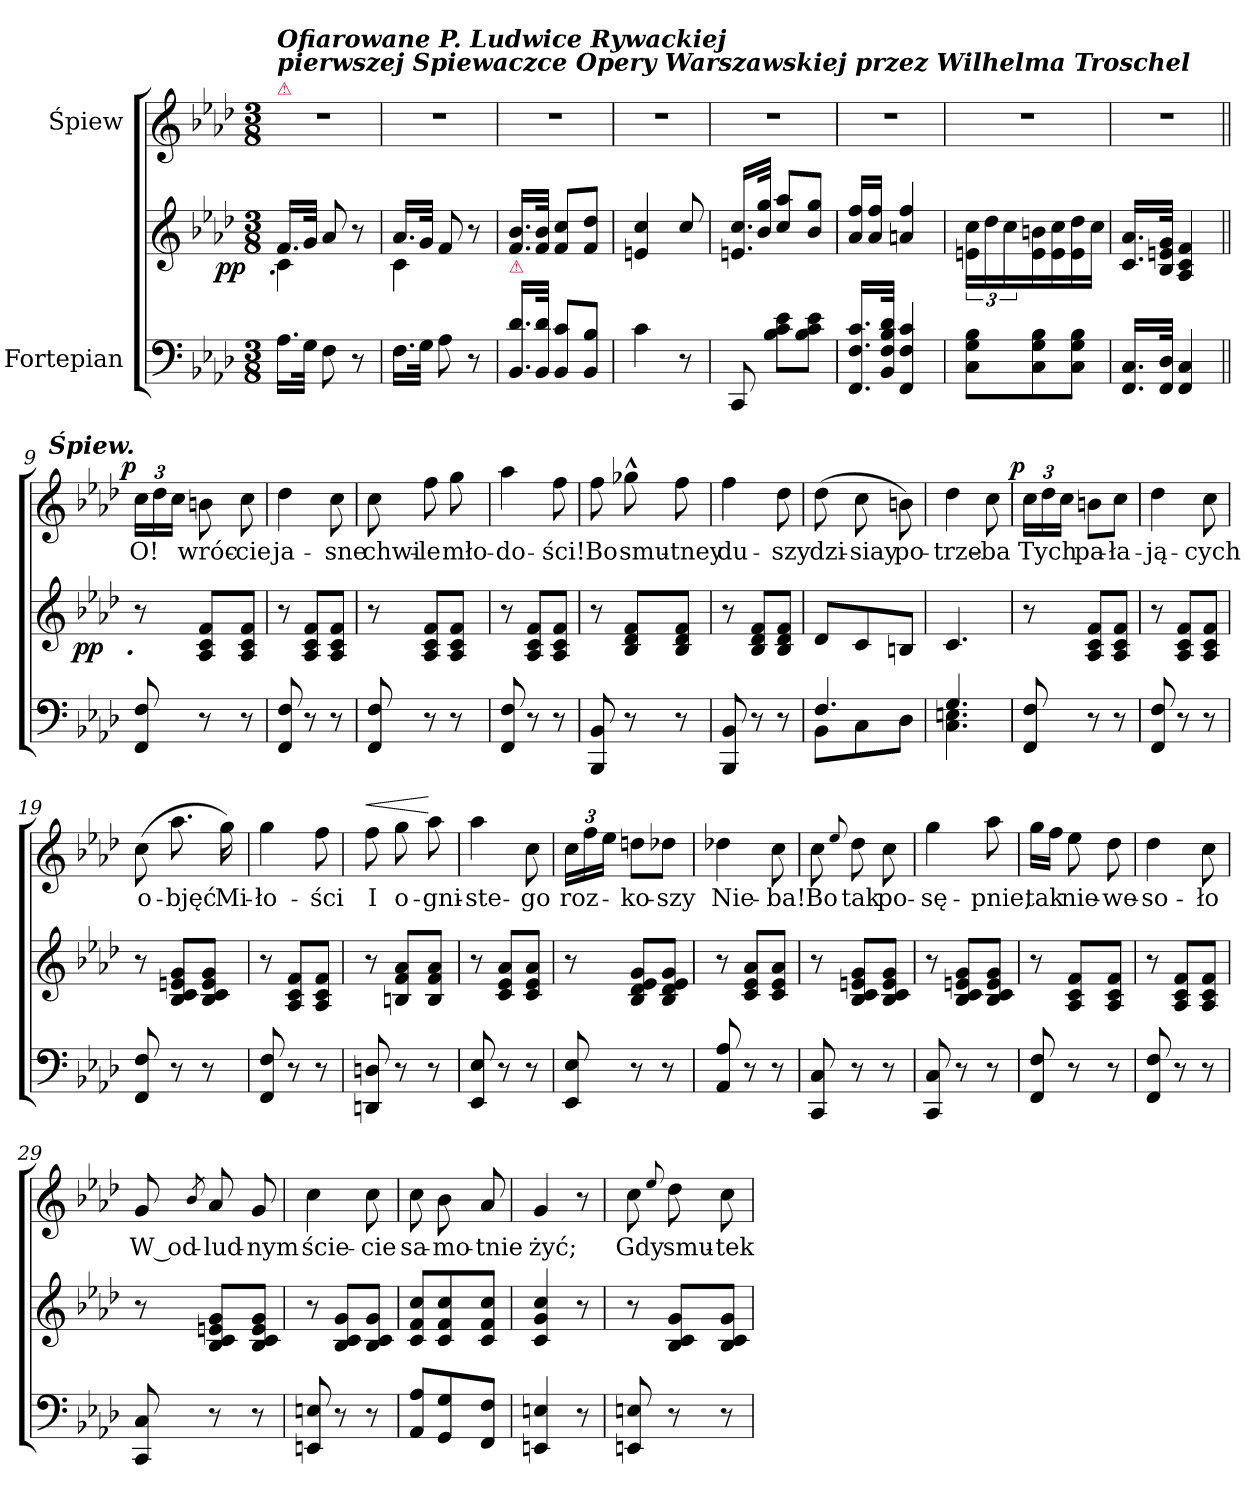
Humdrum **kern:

**kern	**kern	**dynam	**kern	**text	**dynam
*part2	*part2	*part2	*part1	*part1	*part1
*staff3	*staff2	*staff2/3	*staff1	*staff1	*staff1
*I"Fortepian	*	*	*I"Śpiew	*	*
*clefF4	*clefG2	*	*clefG2	*	*
*k[b-e-a-d-]	*k[b-e-a-d-]	*	*k[b-e-a-d-]	*	*
*M3/8	*M3/8	*	*M3/8	*	*
=1	=1	=1	=1	=1	=1
*	*^	*	*	*	*
!	!	!	!	!LO:TX:a:color=crimson:t=⚠	!	!
!	!	!	!	!LO:TX:a:Bi:t=Ofiarowane P. Ludwice Rywackiej\npierwszej Spiewaczce Opery Warszawskiej przez Wilhelma Troschel	!	!
!	!	!	!LO:DY:b:rj:t=%s .	!	!	!
16.A-\LL	16.f/LL	4c\	pp	4.r	.	.
32G\JJk	32g/JJk	.	.	.	.	.
8F\	8a-/	.	.	.	.	.
8r	8r	8ryy	.	.	.	.
=2	=2	=2	=2	=2	=2	=2
16.F\LL	16.a-/LL	4c\	.	4.r	.	.
32G\JJk	32g/JJk	.	.	.	.	.
8A-\	8f/	.	.	.	.	.
8r	8r	8ryy	.	.	.	.
=3	=3	=3	=3	=3	=3	=3
!LO:TX:a:color=crimson:t=⚠	!	!	!	!	!	!
*	*v	*v	*	*	*	*
16.BB-/ 16.d-/LL	16.f/ 16.b-/LL	.	4.r	.	.
32BB-/ 32d-/JJk	32f/ 32b-/JJk	.	.	.	.
8BB-/ 8c/L	8f/ 8cc/L	.	.	.	.
8BB-/ 8B-/J	8f/ 8dd-/J	.	.	.	.
=4	=4	=4	=4	=4	=4
4c\	4en/ 4cc/	.	4.r	.	.
8r	8cc/	.	.	.	.
=5	=5	=5	=5	=5	=5
8CC/	16.en/ 16.cc/LL	.	4.r	.	.
.	32b-/ 32gg/JJk	.	.	.	.
8B-\ 8c\ 8e-\L	8cc/ 8aa-/L	.	.	.	.
8B-\ 8c\ 8e-\J	8b-/ 8gg/J	.	.	.	.
=6	=6	=6	=6	=6	=6
16.FF/ 16.F/ 16.c/LL	16a-/ 16ff/LL	.	4.r	.	.
.	16a-/ 16ff/JJ	.	.	.	.
32BB-/ 32F/ 32B-/ 32d-/JJk	.	.	.	.	.
4FF/ 4F/ 4c/	4an/ 4ff/	.	.	.	.
=7	=7	=7	=7	=7	=7
8C\ 8G\ 8B-\L	24en\ 24cc\LL	.	4.r	.	.
.	24dd-\	.	.	.	.
.	24cc\	.	.	.	.
8C\ 8G\ 8B-\	16e\ 16bn\	.	.	.	.
.	16e\ 16cc\	.	.	.	.
8C\ 8G\ 8B-\J	16e\ 16dd-\	.	.	.	.
.	16cc/JJ	.	.	.	.
=8	=8	=8	=8	=8	=8
16.FF/ 16.C/LL	16.c/ 16.a-/LL	.	4.r	.	.
32FF/ 32D-/JJk	32B-/ 32en/ 32g/JJk	.	.	.	.
4FF/ 4C/	4A-/ 4c/ 4f/	.	.	.	.
=9||	=9||	=9||	=9||	=9||	=9||
!	!	!	!LO:TX:a:Bi:rj:t=Śpiew.	!	!
!	!	!LO:DY:b:rj:t=%s .	!	!	!LO:DY:b:rj
8FF/ 8F/	8r	pp	24cc\LL	O!	p
.	.	.	24dd-\	.	.
.	.	.	24cc\JJ	.	.
8r	8A-/ 8c/ 8f/L	.	8bn\	wróc-	.
8r	8A-/ 8c/ 8f/J	.	8cc\	-cie	.
=10	=10	=10	=10	=10	=10
8FF/ 8F/	8r	.	4dd-\	ja-	.
8r	8A-/ 8c/ 8f/L	.	.	.	.
8r	8A-/ 8c/ 8f/J	.	8cc\	-sne	.
=11	=11	=11	=11	=11	=11
8FF/ 8F/	8r	.	8cc\	chwi-	.
8r	8A-/ 8c/ 8f/L	.	8ff\	-le	.
8r	8A-/ 8c/ 8f/J	.	8gg\	mło-	.
=12	=12	=12	=12	=12	=12
8FF/ 8F/	8r	.	4aa-\	-do-	.
8r	8A-/ 8c/ 8f/L	.	.	.	.
8r	8A-/ 8c/ 8f/J	.	8ff\	-ści!	.
=13	=13	=13	=13	=13	=13
8BBB-/ 8BB-/	8r	.	8ff\	Bo	.
8r	8B-/ 8d-/ 8f/L	.	8gg-X^^>\	smu-	.
8r	8B-/ 8d-/ 8f/J	.	8ff\	-tney	.
=14	=14	=14	=14	=14	=14
8BBB-/ 8BB-/	8r	.	4ff\	du-	.
8r	8B-/ 8d-/ 8f/L	.	.	.	.
8r	8B-/ 8d-/ 8f/J	.	8dd-\	-szy	.
=15	=15	=15	=15	=15	=15
*^	*	*	*	*	*
4.F/	8BB-\L	8d-/L	.	(>8dd-\	dzi-	.
.	8C\	8c/	.	8cc\	-siay	.
.	8D-\J	8Bn/J	.	8bn\)	po-	.
=16	=16	=16	=16	=16	=16	=16
4.G/	4.C\ 4.En\	4.c/	.	4dd-\	-trze-	.
.	.	.	.	8cc\	-ba	.
*v	*v	*	*	*	*	*
=17	=17	=17	=17	=17	=17
!	!	!	!	!	!LO:DY:b:rj
8FF/ 8F/	8r	.	24cc\LL	Tych	p
.	.	.	24dd-\	.	.
.	.	.	24cc\JJ	.	.
8r	8A-/ 8c/ 8f/L	.	8bn\L	pa-	.
8r	8A-/ 8c/ 8f/J	.	8cc\J	-ła-	.
=18	=18	=18	=18	=18	=18
8FF/ 8F/	8r	.	4dd-\	-ją-	.
8r	8A-/ 8c/ 8f/L	.	.	.	.
8r	8A-/ 8c/ 8f/J	.	8cc\	-cych	.
=19	=19	=19	=19	=19	=19
8FF/ 8F/	8r	.	(>8cc\	o-	.
8r	8B-/ 8c/ 8en/ 8g/L	.	8.aa-\	-bjęć	.
8r	8B-/ 8c/ 8e/ 8g/J	.	.	.	.
.	.	.	16gg\)	Mi-	.
=20	=20	=20	=20	=20	=20
8FF/ 8F/	8r	.	4gg\	-ło-	.
8r	8A-/ 8c/ 8f/L	.	.	.	.
8r	8A-/ 8c/ 8f/J	.	8ff\	-ści	.
=21	=21	=21	=21	=21	=21
!	!	!	!	!	!LO:HP:a
8DDn/ 8Dn/	8r	.	8ff\	I	<
8r	8Bn/ 8f/ 8a-/L	.	8gg\	o-	.
8r	8B/ 8f/ 8a-/J	.	8aa-\	-gni-	[
=22	=22	=22	=22	=22	=22
8EE-/ 8E-/	8r	.	4aa-\	-ste-	.
8r	8c/ 8e-/ 8a-/L	.	.	.	.
8r	8c/ 8e-/ 8a-/J	.	8cc\	-go	.
=23	=23	=23	=23	=23	=23
8EE-/ 8E-/	8r	.	24cc\LL	roz-	.
.	.	.	24ff\	.	.
.	.	.	24ee-\JJ	.	.
8r	8B-/ 8d-/ 8e-/ 8g/L	.	8ddn\L	-ko-	.
8r	8B-/ 8d-/ 8e-/ 8g/J	.	8dd-X\J	-szy	.
=24	=24	=24	=24	=24	=24
8AA-/ 8A-/	8r	.	4dd-X\	Nie-	.
8r	8c/ 8e-/ 8a-/L	.	.	.	.
8r	8c/ 8e-/ 8a-/J	.	8cc\	-ba!	.
=25	=25	=25	=25	=25	=25
8CC/ 8C/	8r	.	8cc\	Bo	.
.	.	.	8qqee-/	.	.
8r	8B-/ 8c/ 8en/ 8g/L	.	8dd-\	tak	.
8r	8B-/ 8c/ 8e/ 8g/J	.	8cc\	po-	.
=26	=26	=26	=26	=26	=26
8CC/ 8C/	8r	.	4gg\	-sę-	.
8r	8B-/ 8c/ 8en/ 8g/L	.	.	.	.
8r	8B-/ 8c/ 8e/ 8g/J	.	8aa-\	-pnie,	.
=27	=27	=27	=27	=27	=27
8FF/ 8F/	8r	.	16gg\LL	tak	.
.	.	.	16ff\JJ	.	.
8r	8A-/ 8c/ 8f/L	.	8ee-\	nie-	.
8r	8A-/ 8c/ 8f/J	.	8dd-\	-we-	.
=28	=28	=28	=28	=28	=28
8FF/ 8F/	8r	.	4dd-\	-so-	.
8r	8A-/ 8c/ 8f/L	.	.	.	.
8r	8A-/ 8c/ 8f/J	.	8cc\	-ło	.
=29	=29	=29	=29	=29	=29
8CC/ 8C/	8r	.	8g/	W od-	.
.	.	.	8qb-/	.	.
8r	8B-/ 8c/ 8en/ 8g/L	.	8a-/	-lud-	.
8r	8B-/ 8c/ 8e/ 8g/J	.	8g/	-nym	.
=30	=30	=30	=30	=30	=30
8EEn/ 8En/	8r	.	4cc\	ście-	.
8r	8B-/ 8c/ 8g/L	.	.	.	.
8r	8B-/ 8c/ 8g/J	.	8cc\	-cie	.
=31	=31	=31	=31	=31	=31
8AA-/ 8A-/L	8c/ 8f/ 8cc/L	.	8cc\	sa-	.
8GG/ 8G/	8c/ 8f/ 8cc/	.	8b-\	-mo-	.
8FF/ 8F/J	8c/ 8f/ 8cc/J	.	8a-/	-tnie	.
=32	=32	=32	=32	=32	=32
4EEn/ 4En/	4c/ 4g/ 4cc/	.	4g/	żyć;	.
8r	8r	.	8r	.	.
=33	=33	=33	=33	=33	=33
8EEn/ 8En/	8r	.	8cc\	Gdy	.
.	.	.	8qqee-/	.	.
8r	8B-/ 8c/ 8g/L	.	8dd-\	smu-	.
8r	8B-/ 8c/ 8g/J	.	8cc\	-tek	.
=	=	=	=	=	=
*-	*-	*-	*-	*-	*-
